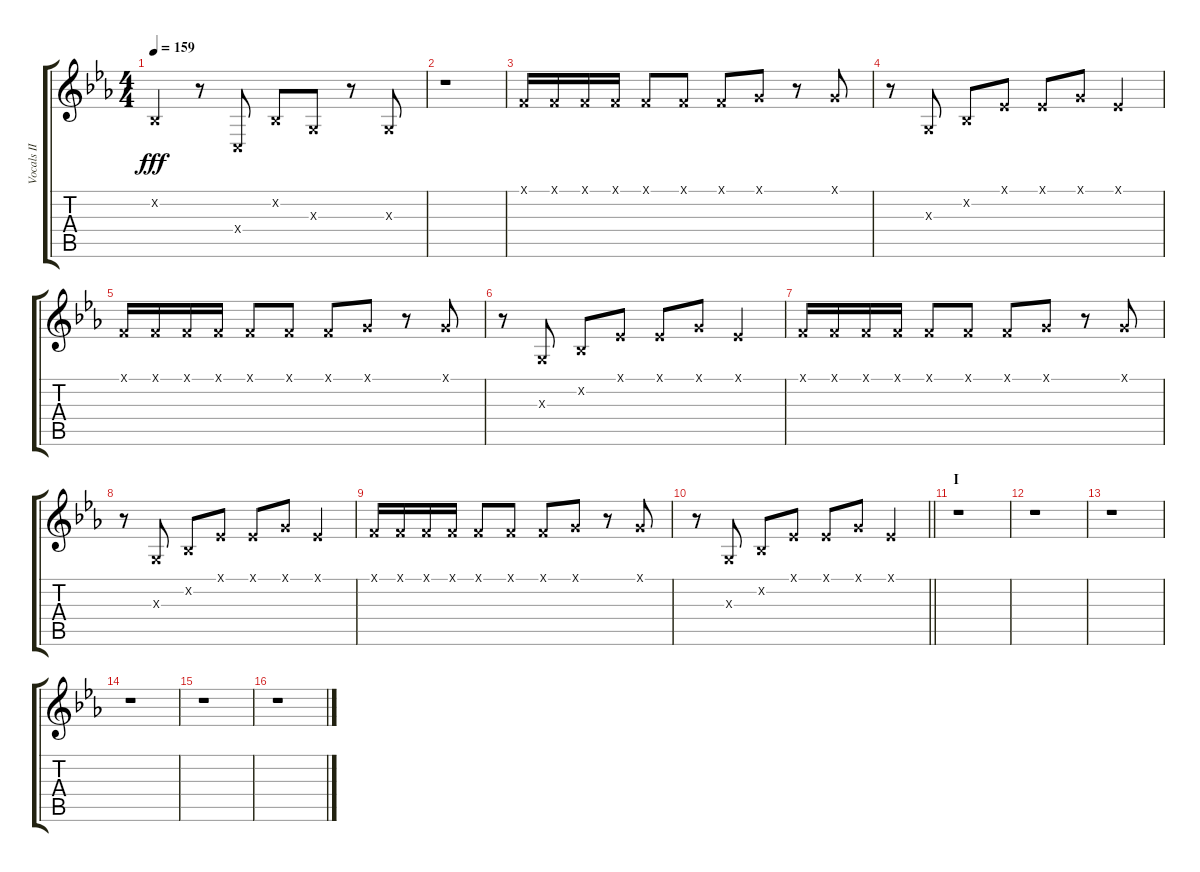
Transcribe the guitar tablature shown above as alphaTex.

\track ("Vocals II" "Vocals II") {instrument voiceoohs}
\staff {score tabs}
\tuning (D4 A3 F3 C3 G2 C2) {hide}
\ts (4 4)
\tempo 159
\clef g2
\ks eb
1.2{x}.4{dy fff} r.8 0.4{x}.8 1.2{x}.8 2.3{x}.8 r.8 2.3{x}.8 |
r.1 |
3.1{x}.16 3.1{x}.16 3.1{x}.16 3.1{x}.16 3.1{x}.8 3.1{x}.8 3.1{x}.8 5.1{x}.8 r.8 5.1{x}.8 |
r.8 2.3{x}.8 1.2{x}.8 1.1{x}.8 1.1{x}.8 5.1{x}.8 1.1{x}.4 |
3.1{x}.16 3.1{x}.16 3.1{x}.16 3.1{x}.16 3.1{x}.8 3.1{x}.8 3.1{x}.8 5.1{x}.8 r.8 5.1{x}.8 |
r.8 2.3{x}.8 1.2{x}.8 1.1{x}.8 1.1{x}.8 5.1{x}.8 1.1{x}.4 |
3.1{x}.16 3.1{x}.16 3.1{x}.16 3.1{x}.16 3.1{x}.8 3.1{x}.8 3.1{x}.8 5.1{x}.8 r.8 5.1{x}.8 |
r.8 2.3{x}.8 1.2{x}.8 1.1{x}.8 1.1{x}.8 5.1{x}.8 1.1{x}.4 |
3.1{x}.16 3.1{x}.16 3.1{x}.16 3.1{x}.16 3.1{x}.8 3.1{x}.8 3.1{x}.8 5.1{x}.8 r.8 5.1{x}.8 |
\barLineRight lightlight
r.8 2.3{x}.8 1.2{x}.8 1.1{x}.8 1.1{x}.8 5.1{x}.8 1.1{x}.4 |
\section ("" "I")
r.1 |
r.1 |
r.1 |
r.1 |
r.1 |
r.1
